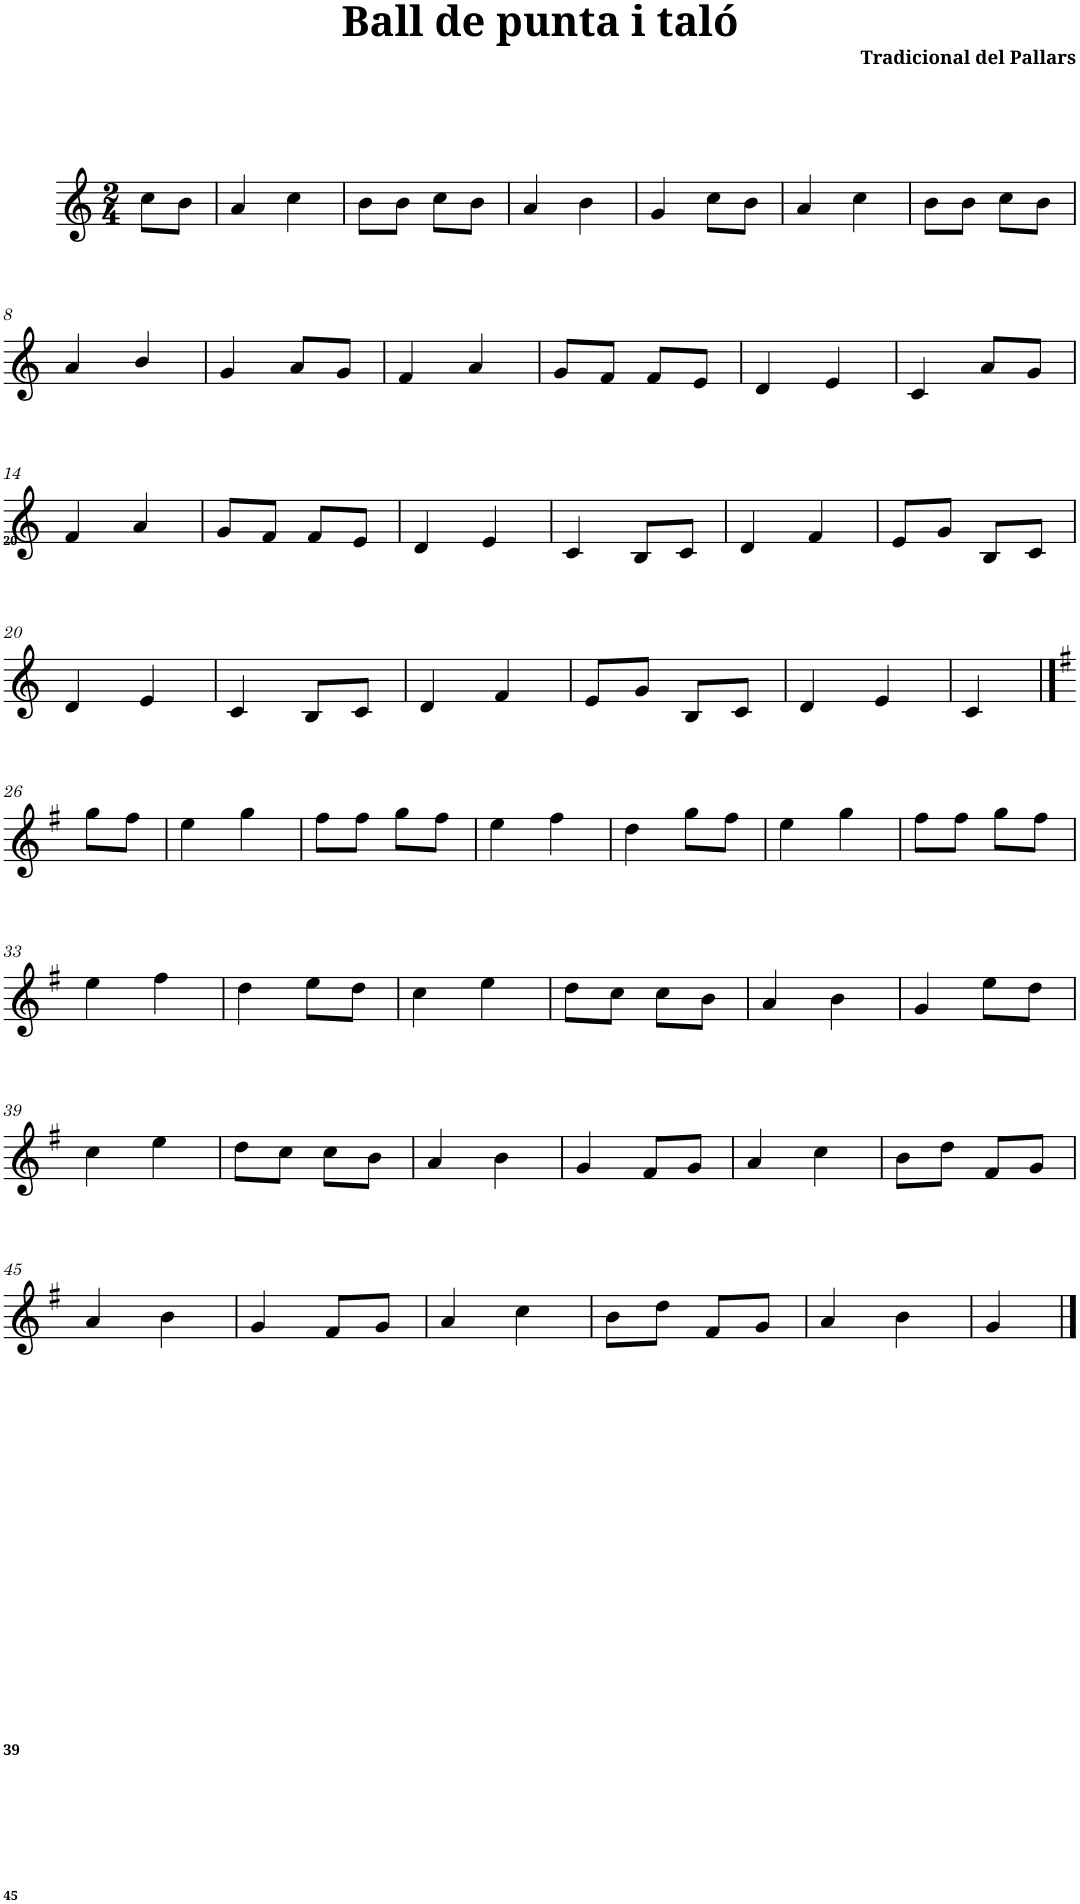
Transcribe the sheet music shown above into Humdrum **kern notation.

**kern
*part1
*staff1
*I"Voice
*I'V
*clefG2
*k[]
*M2/4
=1
8cc\L
8b\J
=2
4a/
4cc\
=3
8b\L
8b\J
8cc\L
8b\J
=4
4a/
4b\
=5
4g/
8cc\L
8b\J
=6
4a/
4cc\
=7
8b\L
8b\J
8cc\L
8b\J
!!LO:LB:g=z
=8
4a/
4b/
=9
4g/
8a/L
8g/J
=10
4f/
4a/
=11
8g/L
8f/J
8f/L
8e/J
=12
4d/
4e/
=13
4c/
8a/L
8g/J
!!LO:LB:g=z
=14
4f/
4a/
=15
8g/L
8f/J
8f/L
8e/J
=16
4d/
4e/
=17
4c/
8B/L
8c/J
=18
4d/
4f/
=19
8e/L
8g/J
8B/L
8c/J
!!LO:LB:g=z
=20
4d/
4e/
=21
4c/
8B/L
8c/J
=22
4d/
4f/
=23
8e/L
8g/J
8B/L
8c/J
=24
4d/
4e/
=25
4c/
!!LO:LB:g=z
==26
*k[f#]
8gg\L
8ff#\J
=27
4ee\
4gg\
=28
8ff#\L
8ff#\J
8gg\L
8ff#\J
=29
4ee\
4ff#\
=30
4dd\
8gg\L
8ff#\J
=31
4ee\
4gg\
=32
8ff#\L
8ff#\J
8gg\L
8ff#\J
!!LO:LB:g=z
=33
4ee\
4ff#\
=34
4dd\
8ee\L
8dd\J
=35
4cc\
4ee\
=36
8dd\L
8cc\J
8cc\L
8b\J
=37
4a/
4b\
=38
4g/
8ee\L
8dd\J
!!LO:LB:g=z
=39
4cc\
4ee\
=40
8dd\L
8cc\J
8cc\L
8b\J
=41
4a/
4b\
=42
4g/
8f#/L
8g/J
=43
4a/
4cc\
=44
8b\L
8dd\J
8f#/L
8g/J
!!LO:LB:g=z
=45
4a/
4b\
=46
4g/
8f#/L
8g/J
=47
4a/
4cc\
=48
8b\L
8dd\J
8f#/L
8g/J
=49
4a/
4b\
=50
4g/
==
*-
